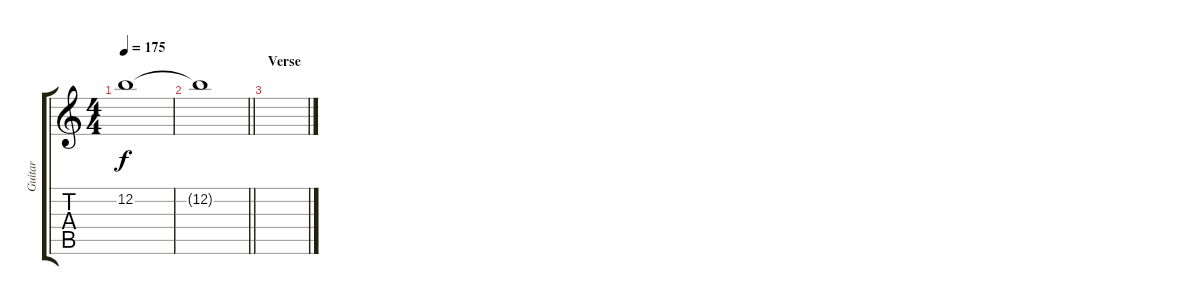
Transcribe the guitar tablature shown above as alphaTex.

\track ("Guitar" "Guitar") {instrument overdrivenguitar}
\staff {score tabs}
\tuning (E4 B3 G3 D3 A2 E2) {hide}
\ts (4 4)
\tempo 175
\clef g2
\ks c
12.2.1{dy f} |
\barLineRight lightlight
12.2{t}.1{volume 5} |
\section ("" "Verse")
